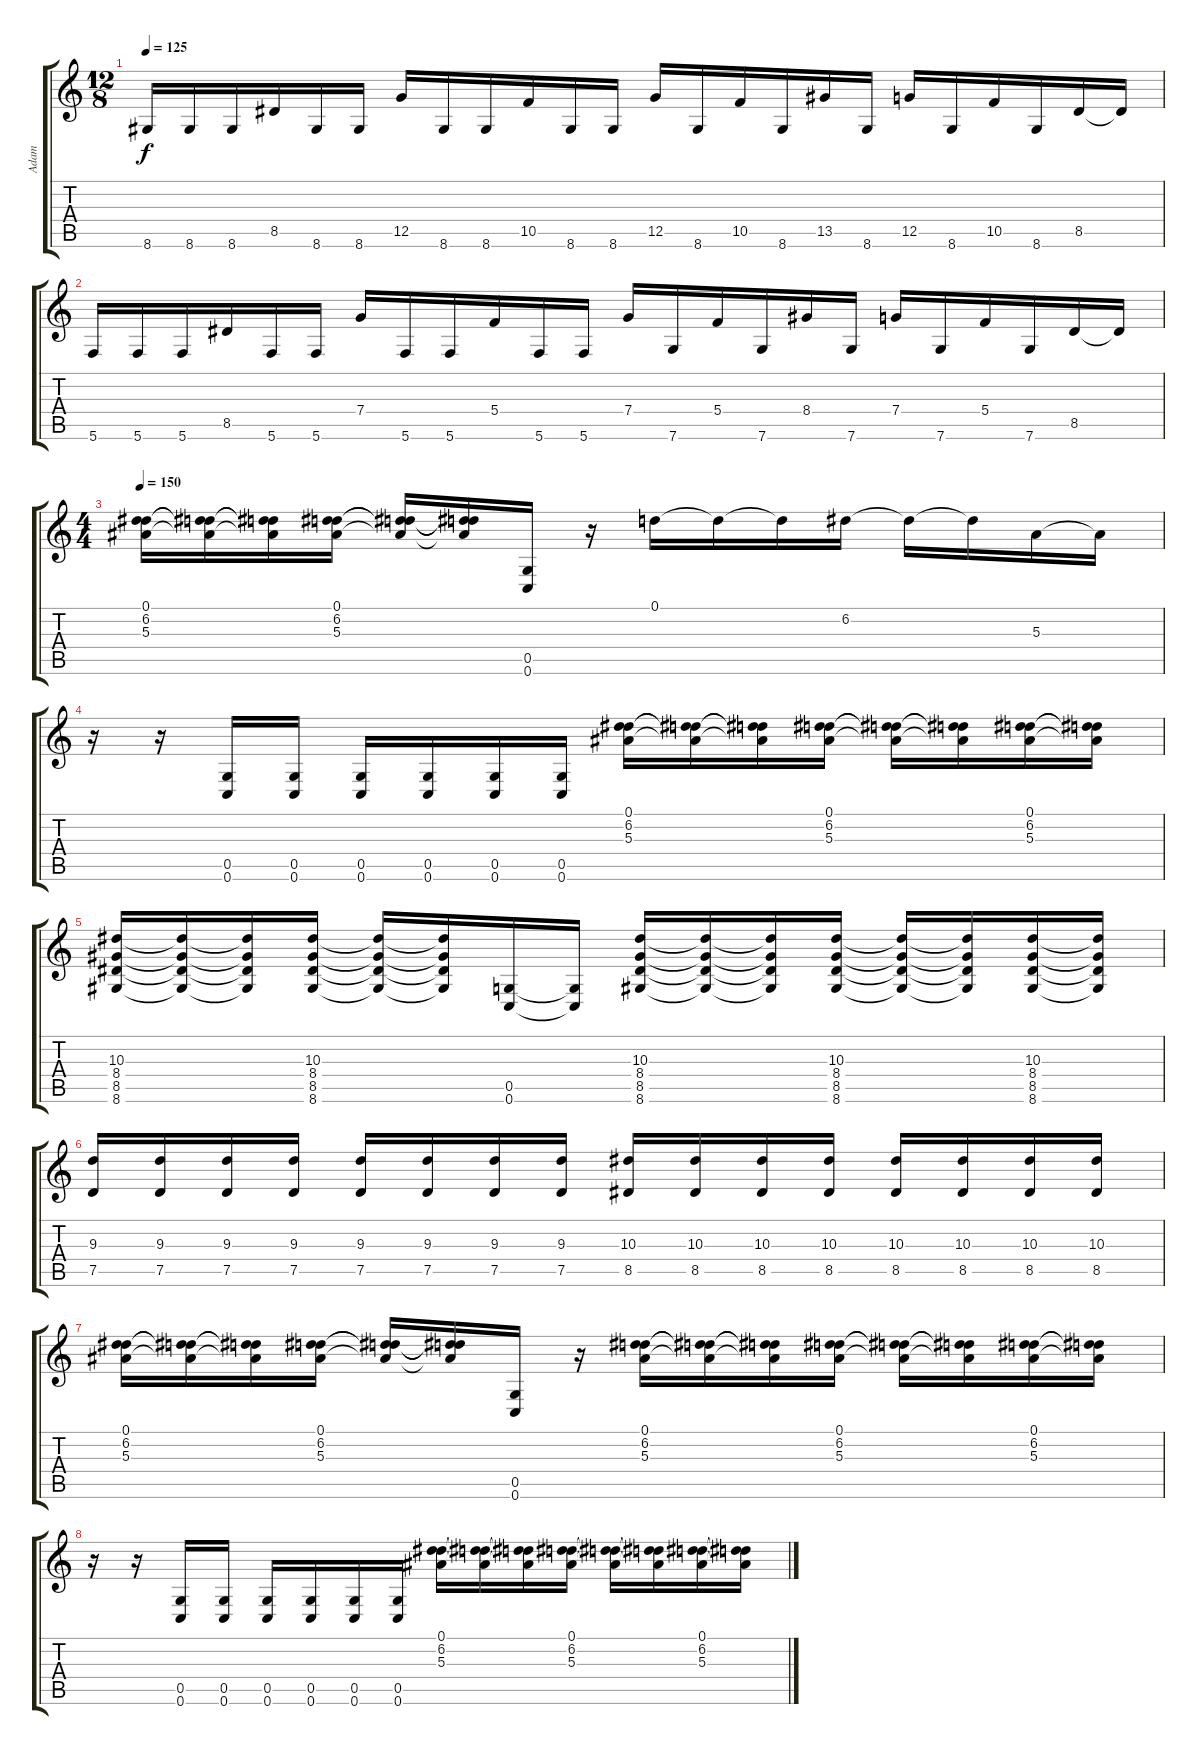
\track ("Adam" "Adam") {instrument distortionguitar}
\staff {score tabs}
\tuning (D4 A3 F3 C3 G2 C2) {hide}
\ts (12 8)
\tempo 125
\clef g2
\ks c
8.6.16{dy f} 8.6.16 8.6.16 8.5.16 8.6.16 8.6.16 12.5.16 8.6.16 8.6.16 10.5.16 8.6.16 8.6.16 12.5.16 8.6.16 10.5.16 8.6.16 13.5.16 8.6.16 12.5.16 8.6.16 10.5.16 8.6.16 8.5.16 8.5{t}.16 |
5.6.16 5.6.16 5.6.16 8.5.16 5.6.16 5.6.16 7.4.16 5.6.16 5.6.16 5.4.16 5.6.16 5.6.16 7.4.16 7.6.16 5.4.16 7.6.16 8.4.16 7.6.16 7.4.16 7.6.16 5.4.16 7.6.16 8.5.16 8.5{t}.16 |
\ts (4 4)
\tempo 150
(0.1 6.2 5.3).16 (0.1{t} 6.2{t} 5.3{t}).16 (0.1{t} 6.2{t} 5.3{t}).16 (0.1 6.2 5.3).16 (0.1{t} 6.2{t} 5.3{t}).16 (0.1{t} 6.2{t} 5.3{t}).16 (0.5 0.6).16 r.16 0.1.16 0.1{t}.16 0.1{t}.16 6.2.16 6.2{t}.16 6.2{t}.16 5.3.16 5.3{t}.16 |
r.16 r.16 (0.5 0.6).16 (0.5 0.6).16 (0.5 0.6).16 (0.5 0.6).16 (0.5 0.6).16 (0.5 0.6).16 (0.1 6.2 5.3).16 (0.1{t} 6.2{t} 5.3{t}).16 (0.1{t} 6.2{t} 5.3{t}).16 (0.1 6.2 5.3).16 (0.1{t} 6.2{t} 5.3{t}).16 (0.1{t} 6.2{t} 5.3{t}).16 (0.1 6.2 5.3).16 (0.1{t} 6.2{t} 5.3{t}).16 |
(10.3 8.4 8.5 8.6).16 (10.3{t} 8.4{t} 8.5{t} 8.6{t}).16 (10.3{t} 8.4{t} 8.5{t} 8.6{t}).16 (10.3 8.4 8.5 8.6).16 (10.3{t} 8.4{t} 8.5{t} 8.6{t}).16 (10.3{t} 8.4{t} 8.5{t} 8.6{t}).16 (0.5 0.6).16 (0.5{t} 0.6{t}).16 (10.3 8.4 8.5 8.6).16 (10.3{t} 8.4{t} 8.5{t} 8.6{t}).16 (10.3{t} 8.4{t} 8.5{t} 8.6{t}).16 (10.3 8.4 8.5 8.6).16 (10.3{t} 8.4{t} 8.5{t} 8.6{t}).16 (10.3{t} 8.4{t} 8.5{t} 8.6{t}).16 (10.3 8.4 8.5 8.6).16 (10.3{t} 8.4{t} 8.5{t} 8.6{t}).16 |
(9.3 7.5).16 (9.3 7.5).16 (9.3 7.5).16 (9.3 7.5).16 (9.3 7.5).16 (9.3 7.5).16 (9.3 7.5).16 (9.3 7.5).16 (10.3 8.5).16 (10.3 8.5).16 (10.3 8.5).16 (10.3 8.5).16 (10.3 8.5).16 (10.3 8.5).16 (10.3 8.5).16 (10.3 8.5).16 |
(0.1 6.2 5.3).16 (0.1{t} 6.2{t} 5.3{t}).16 (0.1{t} 6.2{t} 5.3{t}).16 (0.1 6.2 5.3).16 (0.1{t} 6.2{t} 5.3{t}).16 (0.1{t} 6.2{t} 5.3{t}).16 (0.5 0.6).16 r.16 (0.1 6.2 5.3).16 (0.1{t} 6.2{t} 5.3{t}).16 (0.1{t} 6.2{t} 5.3{t}).16 (0.1 6.2 5.3).16 (0.1{t} 6.2{t} 5.3{t}).16 (0.1{t} 6.2{t} 5.3{t}).16 (0.1 6.2 5.3).16 (0.1{t} 6.2{t} 5.3{t}).16 |
r.16 r.16 (0.5 0.6).16 (0.5 0.6).16 (0.5 0.6).16 (0.5 0.6).16 (0.5 0.6).16 (0.5 0.6).16 (0.1 6.2 5.3).16 (0.1{t} 6.2{t} 5.3{t}).16 (0.1{t} 6.2{t} 5.3{t}).16 (0.1 6.2 5.3).16 (0.1{t} 6.2{t} 5.3{t}).16 (0.1{t} 6.2{t} 5.3{t}).16 (0.1 6.2 5.3).16 (0.1{t} 6.2{t} 5.3{t}).16
